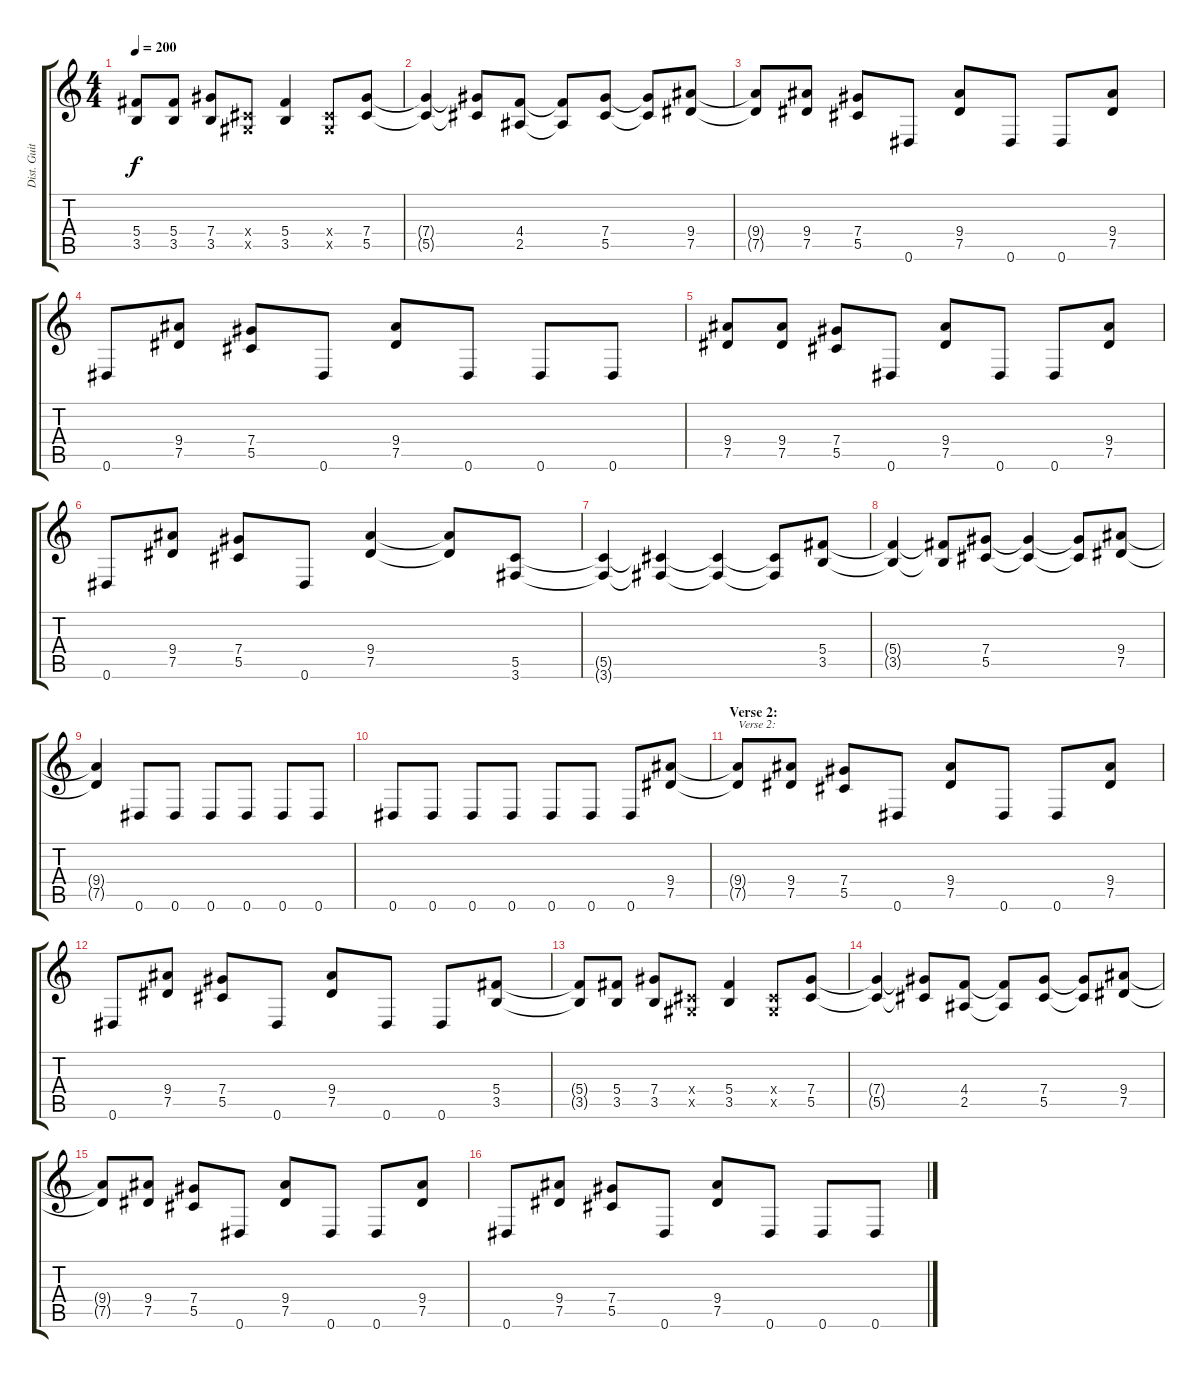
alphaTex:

\track ("Dist. Guitar 2" "Dist. Guit") {instrument distortionguitar}
\staff {score tabs}
\tuning (Eb4 Bb3 Gb3 Db3 Ab2 Eb2) {hide}
\ts (4 4)
\tempo 200
\clef g2
\ks c
(5.4{t} 3.5{t}).8{dy f} (5.4 3.5).8 (7.4 3.5).8 (0.4{x} 0.5{x}).8 (5.4 3.5).4 (0.4{x} 0.5{x}).8 (7.4 5.5).8 |
(7.4{t} 5.5{t}).4 (7.4{t} 5.5{t}).8 (4.4 2.5).8 (4.4{t} 2.5{t}).8 (7.4 5.5).8 (7.4{t} 5.5{t}).8 (9.4 7.5).8 |
(9.4{t} 7.5{t}).8 (9.4 7.5).8 (7.4 5.5).8 0.6.8 (9.4 7.5).8 0.6.8 0.6.8 (9.4 7.5).8 |
0.6.8 (9.4 7.5).8 (7.4 5.5).8 0.6.8 (9.4 7.5).8 0.6.8 0.6.8 0.6.8 |
(9.4 7.5).8 (9.4 7.5).8 (7.4 5.5).8 0.6.8 (9.4 7.5).8 0.6.8 0.6.8 (9.4 7.5).8 |
0.6.8 (9.4 7.5).8 (7.4 5.5).8 0.6.8 (9.4 7.5).4 (9.4{t} 7.5{t}).8 (5.5 3.6).8 |
(5.5{t} 3.6{t}).4 (5.5{t} 3.6{t}).4 (5.5{t} 3.6{t}).4 (5.5{t} 3.6{t}).8 (5.4 3.5).8 |
(5.4{t} 3.5{t}).4 (5.4{t} 3.5{t}).8 (7.4 5.5).8 (7.4{t} 5.5{t}).4 (7.4{t} 5.5{t}).8 (9.4 7.5).8 |
(9.4{t} 7.5{t}).4 0.6.8 0.6.8 0.6.8 0.6.8 0.6.8 0.6.8 |
0.6.8 0.6.8 0.6.8 0.6.8 0.6.8 0.6.8 0.6.8 (9.4 7.5).8 |
\section ("" "Verse 2:")
(9.4{t} 7.5{t}).8{txt "Verse 2:"} (9.4 7.5).8 (7.4 5.5).8 0.6.8 (9.4 7.5).8 0.6.8 0.6.8 (9.4 7.5).8 |
0.6.8 (9.4 7.5).8 (7.4 5.5).8 0.6.8 (9.4 7.5).8 0.6.8 0.6.8 (5.4 3.5).8 |
(5.4{t} 3.5{t}).8 (5.4 3.5).8 (7.4 3.5).8 (0.4{x} 0.5{x}).8 (5.4 3.5).4 (0.4{x} 0.5{x}).8 (7.4 5.5).8 |
(7.4{t} 5.5{t}).4 (7.4{t} 5.5{t}).8 (4.4 2.5).8 (4.4{t} 2.5{t}).8 (7.4 5.5).8 (7.4{t} 5.5{t}).8 (9.4 7.5).8 |
(9.4{t} 7.5{t}).8 (9.4 7.5).8 (7.4 5.5).8 0.6.8 (9.4 7.5).8 0.6.8 0.6.8 (9.4 7.5).8 |
0.6.8 (9.4 7.5).8 (7.4 5.5).8 0.6.8 (9.4 7.5).8 0.6.8 0.6.8 0.6.8
